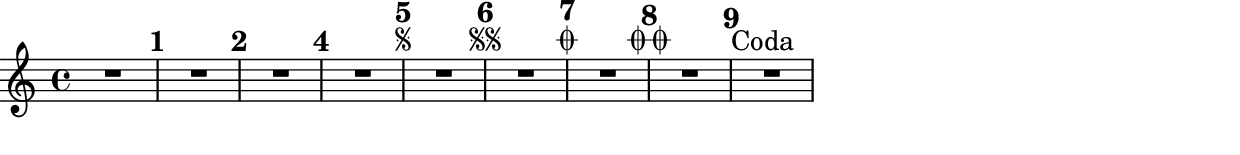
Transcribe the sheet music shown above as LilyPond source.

%% Generated by lilypond-book
%% Options: [exampleindent=10.16\mm,indent=0\mm,line-width=160\mm,paper-height=845.047\pt,paper-width=597.508\pt,papersize='(cons (* 597.508 pt) (* 845.047 pt))]
\include "lilypond-book-preamble.ly"


% ****************************************************************
% Start cut-&-pastable-section
% ****************************************************************

#(ly:set-option 'eps-box-padding 3.000000)



\paper {
  #(set-paper-size '(cons (* 597.508 pt) (* 845.047 pt)))
  indent = 0\mm
  line-width = 160\mm
  % offset the left padding, also add 1mm as lilypond creates cropped
  % images with a little space on the right
  line-width = #(- line-width (* mm  3.000000) (* mm 1))
}

\layout {
  
}




% ****************************************************************
% ly snippet:
% ****************************************************************
\sourcefilename "/lilypond-2.25.15/input/regression/mark-tracking-conflict-default-rehearsal-mark.ly"
\sourcefileline 0
\version "2.23.6"
#(ly:set-option 'warning-as-error #t)

\header {
  texidoc = "LilyPond issues warnings when @code{\\mark \\default}
conflicts with certain other simultaneous marks, and engraves only the
first.

Rehearsal marks 1, 2, and@tie{}4 should appear alone.  Rehearsal marks
5 to@tie{}9 should appear with various performance marks."
}

\layout {
  \context {
    \Score
    rehearsalMarkFormatter = #format-mark-numbers
  }
}

\parallelMusic upper,lower {
  R1 \mark \default |
  R1 \mark "A!"     |
  #(ly:expect-warning (ly:translate-cpp-warning-scheme
                       "conflict with event: `%s'") "rehearsal-mark-event")
  #(ly:expect-warning (ly:translate-cpp-warning-scheme
                       "discarding event: `%s'") "ad-hoc-mark-event")

  R1 \mark \default |
  R1 \mark \default |
  %% no warning

  R1 \mark \default |
  R1 \mark 4        |
  %% no warning

  R1 \mark \default |
  R1 \segnoMark \default |
  %% no warning

  R1 \mark \default |
  R1 \segnoMark 2 |
  %% no warning

  R1 \mark \default |
  R1 \codaMark \default |
  %% no warning

  R1 \mark \default |
  R1 \codaMark 2 |
  %% no warning

  R1 \mark \default |
  R1 \sectionLabel "Coda" |
  %% no warning

  R1 |
  R1 |
}

\new Staff <<
  \new Voice \upper
  \new Voice \lower
>>



% ****************************************************************
% end ly snippet
% ****************************************************************
